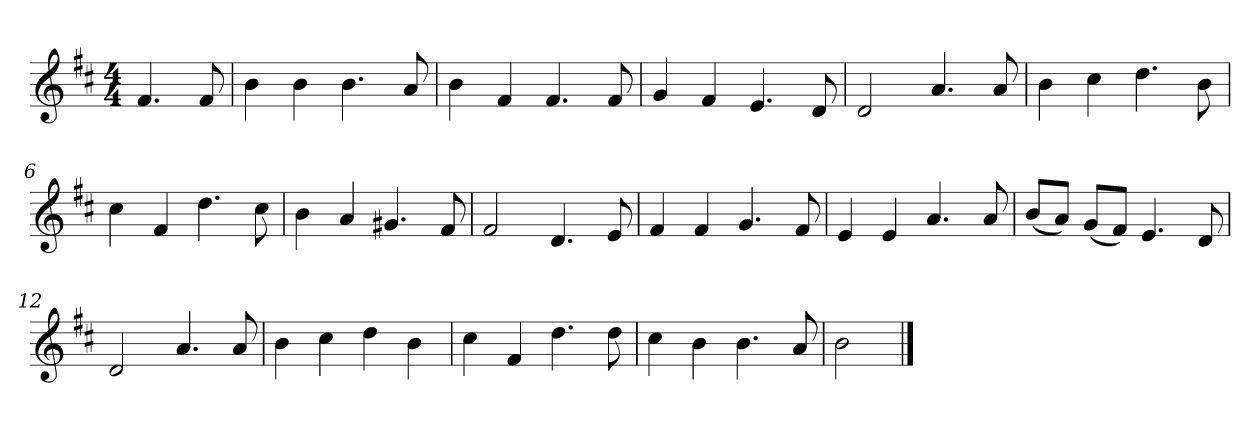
**kern
*part1
*staff1
*k[f#c#]
*M4/4
*MM120
=
4.f#
8f#
=1
4b
4b
4.b
8a
=2
4b
4f#
4.f#
8f#
=3
4g
4f#
4.e
8d
=4
2d
4.a
8a
=5
4b
4cc#
4.dd
8b
=6
4cc#
4f#
4.dd
8cc#
=7
4b
4a
4.g#X
8f#
=8
2f#
4.d
8e
=9
4f#
4f#
4.g
8f#
=10
4e
4e
4.a
8a
=11
(8bL
8aJ)
(8gL
8f#J)
4.e
8d
=12
2d
4.a
8a
=13
4b
4cc#
4dd
4b
=14
4cc#
4f#
4.dd
8dd
=15
4cc#
4b
4.b
8a
=16
2b
==
*-
